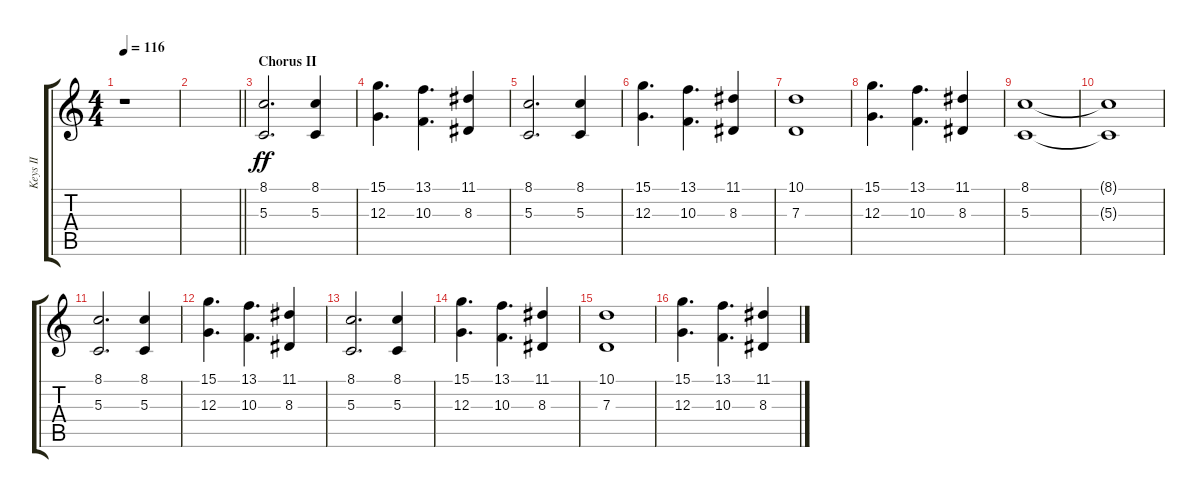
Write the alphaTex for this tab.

\track ("Keys II" "Keys II") {instrument pad2warm}
\staff {score tabs}
\tuning (E4 B3 G3 D3 A2 E2) {hide}
\ts (4 4)
\tempo 116
\clef g2
\ks c
r.1{dy f} |
\barLineRight lightlight
|
\section ("" "Chorus II")
(8.1 5.3).2{d dy ff instrument pad2warm} (8.1 5.3).4 |
(15.1 12.3).4{d} (13.1 10.3).4{d} (11.1 8.3).4 |
(8.1 5.3).2{d} (8.1 5.3).4 |
(15.1 12.3).4{d} (13.1 10.3).4{d} (11.1 8.3).4 |
(10.1 7.3).1 |
(15.1 12.3).4{d} (13.1 10.3).4{d} (11.1 8.3).4 |
(8.1 5.3).1 |
(8.1{t} 5.3{t}).1 |
(8.1 5.3).2{d} (8.1 5.3).4 |
(15.1 12.3).4{d} (13.1 10.3).4{d} (11.1 8.3).4 |
(8.1 5.3).2{d} (8.1 5.3).4 |
(15.1 12.3).4{d} (13.1 10.3).4{d} (11.1 8.3).4 |
(10.1 7.3).1 |
(15.1 12.3).4{d} (13.1 10.3).4{d} (11.1 8.3).4
